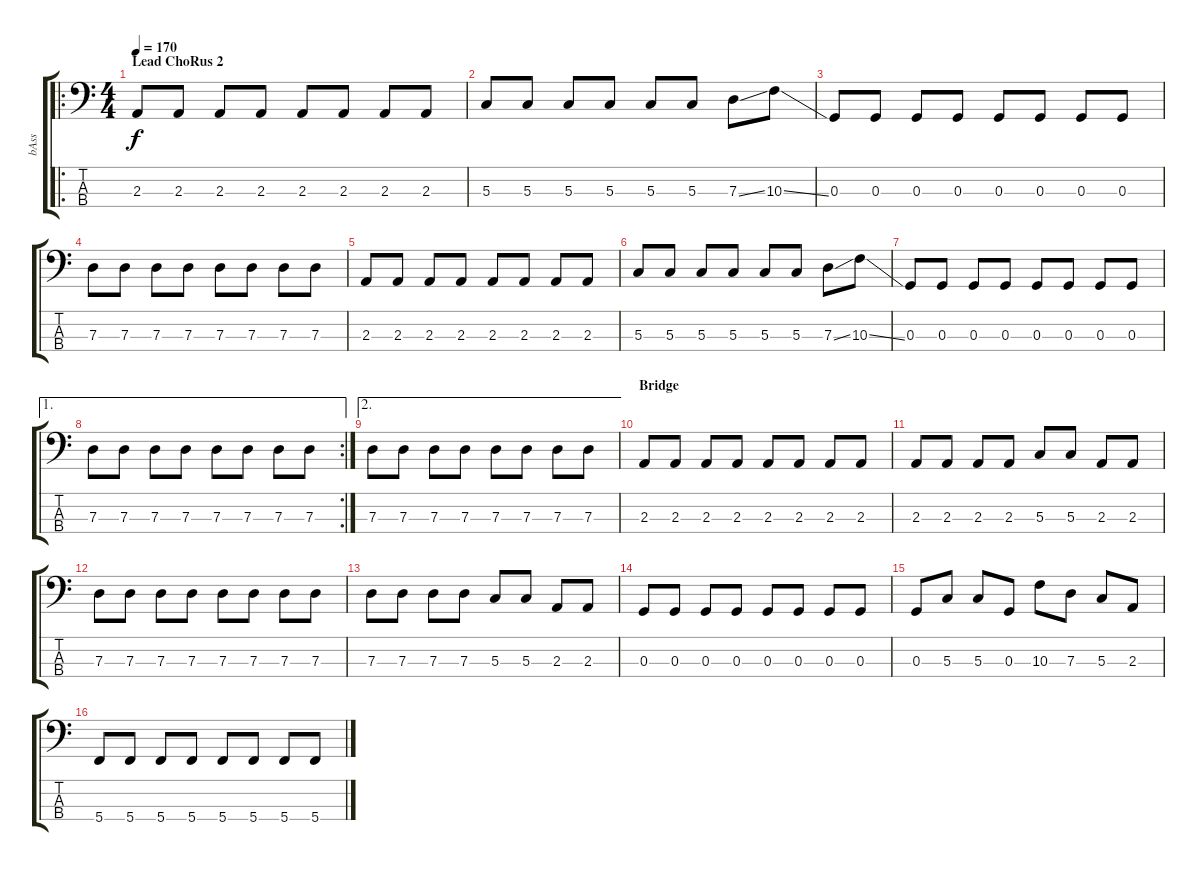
\track ("bAss" "bAss") {instrument electricbassfinger}
\staff {score tabs}
\tuning (F2 C2 G1 C1) {hide}
\ro
\ts (4 4)
\section ("" "Lead ChoRus 2")
\tempo 170
\clef f4
\ks c
2.3.8{dy f} 2.3.8 2.3.8 2.3.8 2.3.8 2.3.8 2.3.8 2.3.8 |
5.3.8 5.3.8 5.3.8 5.3.8 5.3.8 5.3.8 7.3{ss}.8 10.3{ss}.8 |
0.3.8 0.3.8 0.3.8 0.3.8 0.3.8 0.3.8 0.3.8 0.3.8 |
7.3.8 7.3.8 7.3.8 7.3.8 7.3.8 7.3.8 7.3.8 7.3.8 |
2.3.8 2.3.8 2.3.8 2.3.8 2.3.8 2.3.8 2.3.8 2.3.8 |
5.3.8 5.3.8 5.3.8 5.3.8 5.3.8 5.3.8 7.3{ss}.8 10.3{ss}.8 |
0.3.8 0.3.8 0.3.8 0.3.8 0.3.8 0.3.8 0.3.8 0.3.8 |
\ae 1
\rc 2
7.3.8 7.3.8 7.3.8 7.3.8 7.3.8 7.3.8 7.3.8 7.3.8 |
\ae 2
7.3.8 7.3.8 7.3.8 7.3.8 7.3.8 7.3.8 7.3.8 7.3.8 |
\section ("" "Bridge")
2.3.8{volume 16 instrument electricbasspick} 2.3.8 2.3.8 2.3.8 2.3.8 2.3.8 2.3.8 2.3.8 |
2.3.8 2.3.8 2.3.8 2.3.8 5.3.8 5.3.8 2.3.8 2.3.8 |
7.3.8 7.3.8 7.3.8 7.3.8 7.3.8 7.3.8 7.3.8 7.3.8 |
7.3.8 7.3.8 7.3.8 7.3.8 5.3.8 5.3.8 2.3.8 2.3.8 |
0.3.8 0.3.8 0.3.8 0.3.8 0.3.8 0.3.8 0.3.8 0.3.8 |
0.3.8 5.3.8 5.3.8 0.3.8 10.3.8 7.3.8 5.3.8 2.3.8 |
5.4.8 5.4.8 5.4.8 5.4.8 5.4.8 5.4.8 5.4.8 5.4.8
